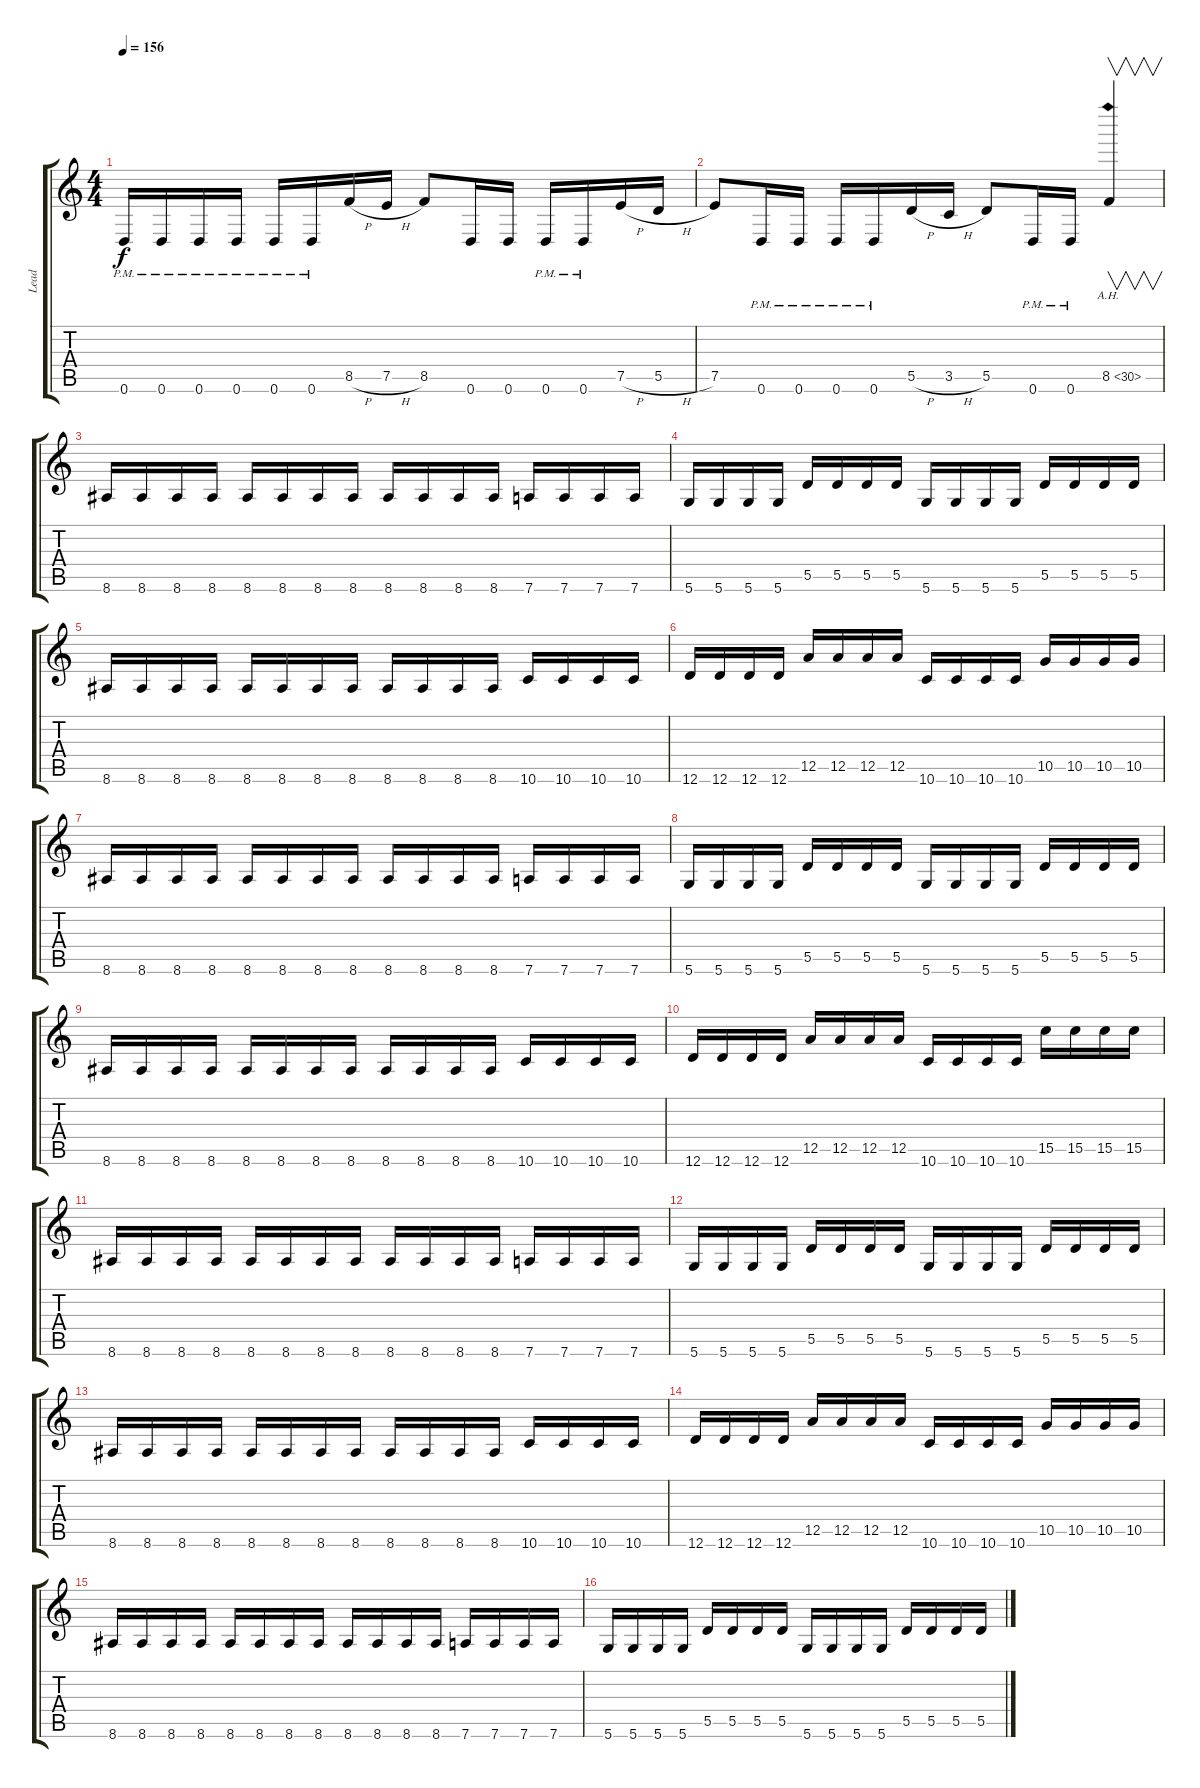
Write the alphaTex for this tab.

\track ("Lead" "Lead") {instrument distortionguitar}
\staff {score tabs}
\tuning (E4 B3 G3 D3 A2 D2) {hide}
\ts (4 4)
\tempo 156
\clef g2
\ks c
0.6{pm}.16{dy f} 0.6{pm}.16 0.6{pm}.16 0.6{pm}.16 0.6{pm}.16 0.6{pm}.16 8.5{h}.16 7.5{h}.16 8.5.8 0.6.16 0.6.16 0.6{pm}.16 0.6{pm}.16 7.5{h}.16 5.5{h}.16 |
7.5.8 0.6{pm}.16 0.6{pm}.16 0.6{pm}.16 0.6{pm}.16 5.5{h}.16 3.5{h}.16 5.5.8 0.6{pm}.16 0.6{pm}.16 8.5{ah 22}.4{v} |
8.6.16 8.6.16 8.6.16 8.6.16 8.6.16 8.6.16 8.6.16 8.6.16 8.6.16 8.6.16 8.6.16 8.6.16 7.6.16 7.6.16 7.6.16 7.6.16 |
5.6.16 5.6.16 5.6.16 5.6.16 5.5.16 5.5.16 5.5.16 5.5.16 5.6.16 5.6.16 5.6.16 5.6.16 5.5.16 5.5.16 5.5.16 5.5.16 |
8.6.16 8.6.16 8.6.16 8.6.16 8.6.16 8.6.16 8.6.16 8.6.16 8.6.16 8.6.16 8.6.16 8.6.16 10.6.16 10.6.16 10.6.16 10.6.16 |
12.6.16 12.6.16 12.6.16 12.6.16 12.5.16 12.5.16 12.5.16 12.5.16 10.6.16 10.6.16 10.6.16 10.6.16 10.5.16 10.5.16 10.5.16 10.5.16 |
8.6.16 8.6.16 8.6.16 8.6.16 8.6.16 8.6.16 8.6.16 8.6.16 8.6.16 8.6.16 8.6.16 8.6.16 7.6.16 7.6.16 7.6.16 7.6.16 |
5.6.16 5.6.16 5.6.16 5.6.16 5.5.16 5.5.16 5.5.16 5.5.16 5.6.16 5.6.16 5.6.16 5.6.16 5.5.16 5.5.16 5.5.16 5.5.16 |
8.6.16 8.6.16 8.6.16 8.6.16 8.6.16 8.6.16 8.6.16 8.6.16 8.6.16 8.6.16 8.6.16 8.6.16 10.6.16 10.6.16 10.6.16 10.6.16 |
12.6.16 12.6.16 12.6.16 12.6.16 12.5.16 12.5.16 12.5.16 12.5.16 10.6.16 10.6.16 10.6.16 10.6.16 15.5.16 15.5.16 15.5.16 15.5.16 |
8.6.16 8.6.16 8.6.16 8.6.16 8.6.16 8.6.16 8.6.16 8.6.16 8.6.16 8.6.16 8.6.16 8.6.16 7.6.16 7.6.16 7.6.16 7.6.16 |
5.6.16 5.6.16 5.6.16 5.6.16 5.5.16 5.5.16 5.5.16 5.5.16 5.6.16 5.6.16 5.6.16 5.6.16 5.5.16 5.5.16 5.5.16 5.5.16 |
8.6.16 8.6.16 8.6.16 8.6.16 8.6.16 8.6.16 8.6.16 8.6.16 8.6.16 8.6.16 8.6.16 8.6.16 10.6.16 10.6.16 10.6.16 10.6.16 |
12.6.16 12.6.16 12.6.16 12.6.16 12.5.16 12.5.16 12.5.16 12.5.16 10.6.16 10.6.16 10.6.16 10.6.16 10.5.16 10.5.16 10.5.16 10.5.16 |
8.6.16 8.6.16 8.6.16 8.6.16 8.6.16 8.6.16 8.6.16 8.6.16 8.6.16 8.6.16 8.6.16 8.6.16 7.6.16 7.6.16 7.6.16 7.6.16 |
5.6.16 5.6.16 5.6.16 5.6.16 5.5.16 5.5.16 5.5.16 5.5.16 5.6.16 5.6.16 5.6.16 5.6.16 5.5.16 5.5.16 5.5.16 5.5.16
